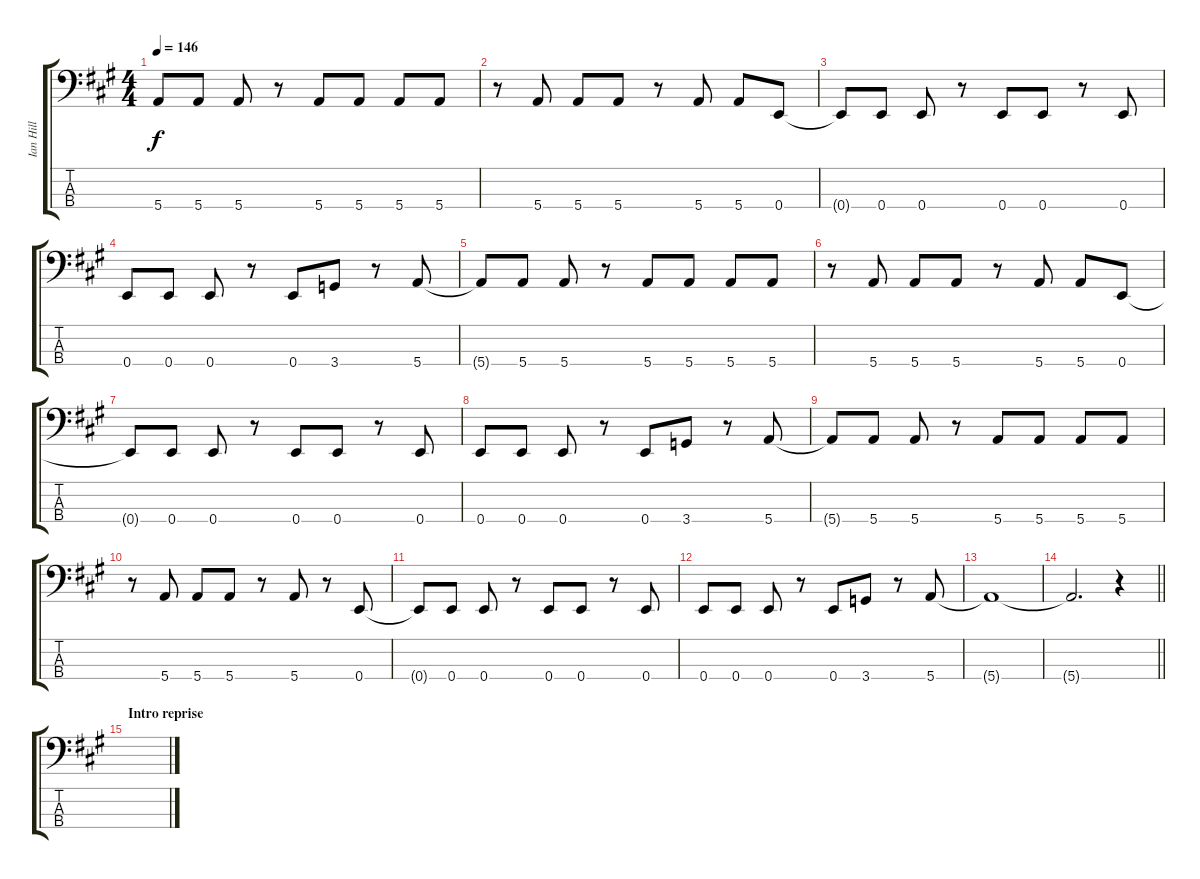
\track ("Ian Hill" "Ian Hill") {instrument electricbasspick}
\staff {score tabs}
\tuning (G2 D2 A1 E1) {hide}
\ts (4 4)
\tempo 146
\clef f4
\ks a
5.4{t}.8{dy f} 5.4.8 5.4.8 r.8 5.4.8 5.4.8 5.4.8 5.4.8 |
r.8 5.4.8 5.4.8 5.4.8 r.8 5.4.8 5.4.8 0.4.8 |
0.4{t}.8 0.4.8 0.4.8 r.8 0.4.8 0.4.8 r.8 0.4.8 |
0.4.8 0.4.8 0.4.8 r.8 0.4.8 3.4.8 r.8 5.4.8 |
5.4{t}.8 5.4.8 5.4.8 r.8 5.4.8 5.4.8 5.4.8 5.4.8 |
r.8 5.4.8 5.4.8 5.4.8 r.8 5.4.8 5.4.8 0.4.8 |
0.4{t}.8 0.4.8 0.4.8 r.8 0.4.8 0.4.8 r.8 0.4.8 |
0.4.8 0.4.8 0.4.8 r.8 0.4.8 3.4.8 r.8 5.4.8 |
5.4{t}.8 5.4.8 5.4.8 r.8 5.4.8 5.4.8 5.4.8 5.4.8 |
r.8 5.4.8 5.4.8 5.4.8 r.8 5.4.8 r.8 0.4.8 |
0.4{t}.8 0.4.8 0.4.8 r.8 0.4.8 0.4.8 r.8 0.4.8 |
0.4.8 0.4.8 0.4.8 r.8 0.4.8 3.4.8 r.8 5.4.8 |
5.4{t}.1 |
\barLineRight lightlight
5.4{t}.2{d} r.4 |
\section ("" "Intro reprise")
